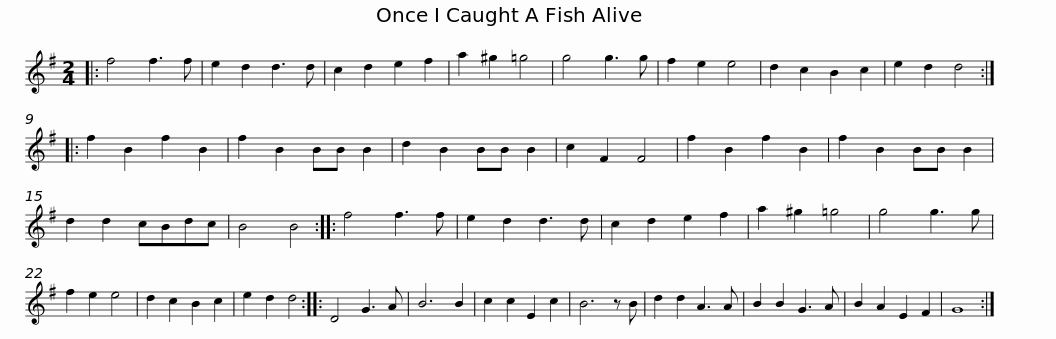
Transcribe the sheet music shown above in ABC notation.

X:1
L:1/8
M:2/4
I:linebreak $
K:G
V:1 treble
V:1
|: f4 f3 f | e2 d2 d3 d | c2 d2 e2 f2 | a2 ^g2 =g4 | g4 g3 g | %5
 f2 e2 e4 | d2 c2 B2 c2 | e2 d2 d4 :: f2 B2 f2 B2 |$ f2 B2 BB B2 | %10
 d2 B2 BB B2 | c2 F2 F4 | f2 B2 f2 B2 | f2 B2 BB B2 | d2 d2 cBdc | %15
 B4 B4 :: f4 f3 f | e2 d2 d3 d |$ c2 d2 e2 f2 | a2 ^g2 =g4 | %20
 g4 g3 g | f2 e2 e4 | d2 c2 B2 c2 | e2 d2 d4 :: D4 G3 A | %25
 B6 B2 | c2 c2 E2 c2 | B6 z B |$ d2 d2 A3 A | B2 B2 G3 A | %30
 B2 A2 E2 F2 | G8 :| %32
